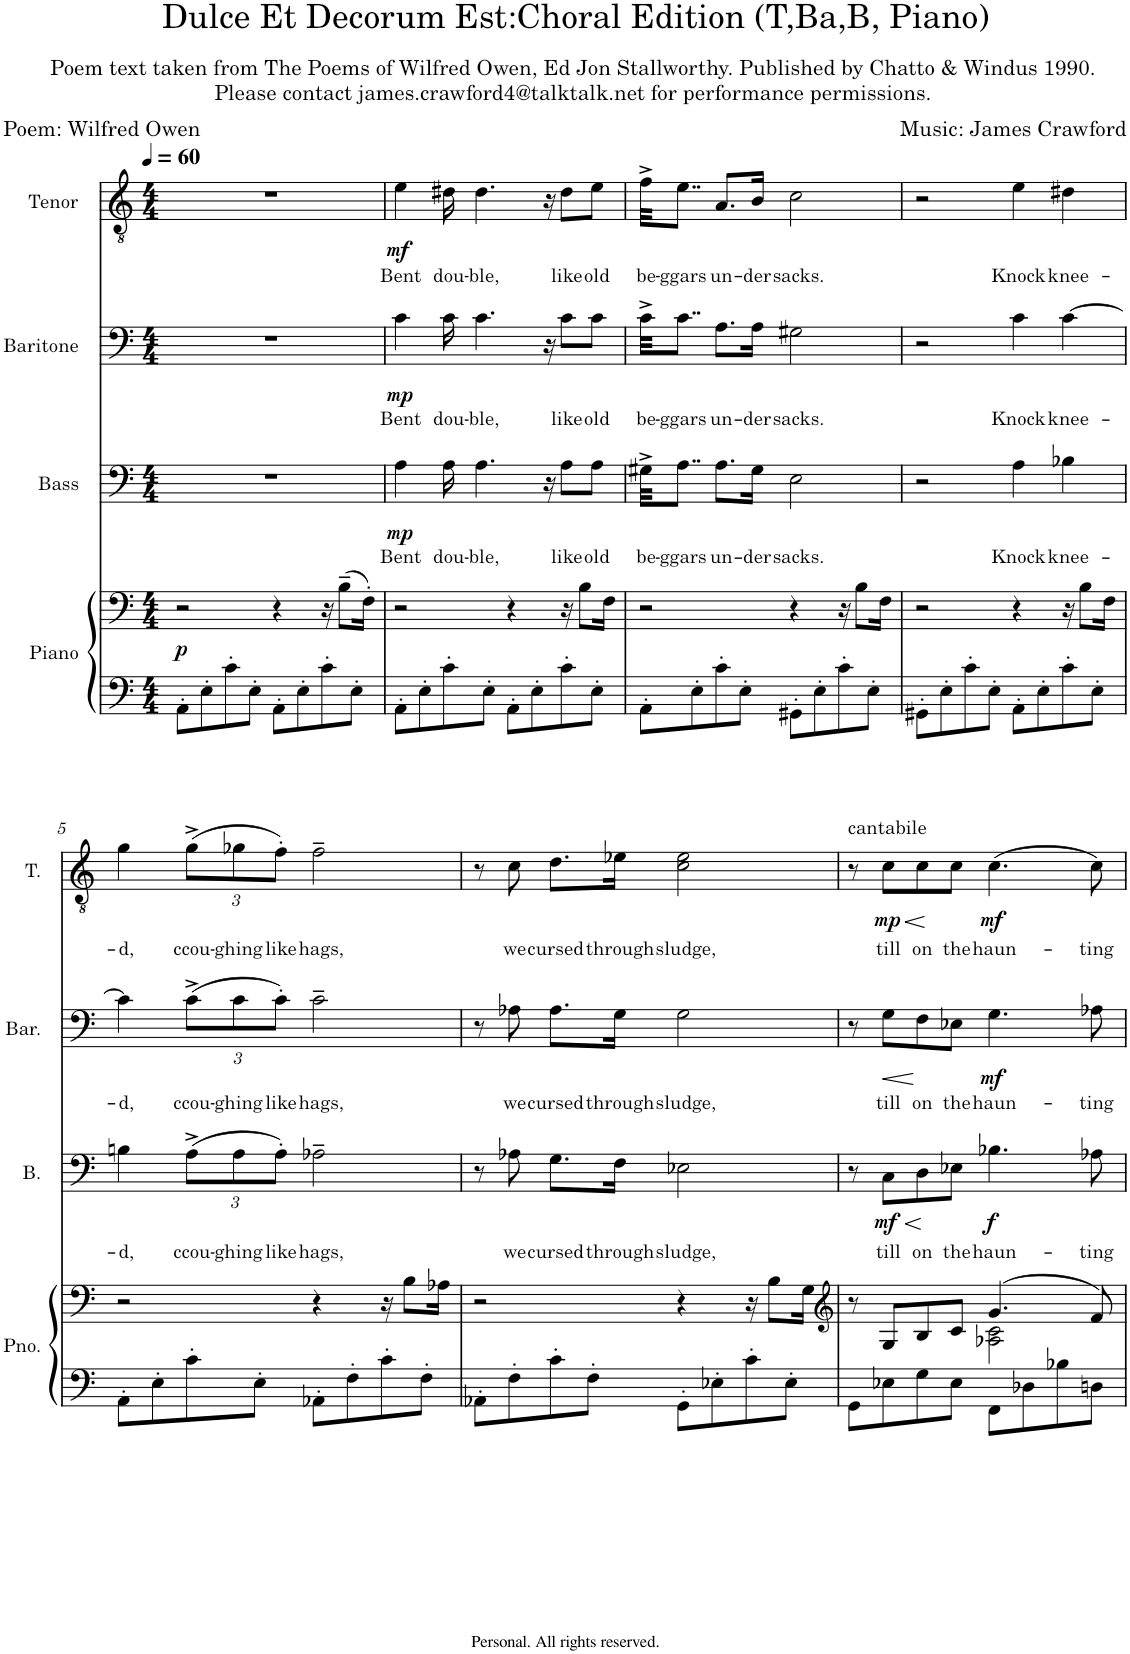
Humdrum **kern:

**kern	**kern	**dynam	**kern	**text	**dynam	**kern	**text	**dynam	**kern	**text	**dynam
*part4	*part4	*part4	*part3	*part3	*part3	*part2	*part2	*part2	*part1	*part1	*part1
*staff5	*staff4	*staff4/5	*staff3	*staff3	*staff3	*staff2	*staff2	*staff2	*staff1	*staff1	*staff1
*I"Piano	*	*	*I"Bass	*	*	*I"Baritone	*	*	*I"Tenor	*	*
*I'Pno.	*	*	*I'B.	*	*	*I'Bar.	*	*	*I'T.	*	*
*clefF4	*clefF4	*	*clefF4	*	*	*clefF4	*	*	*clefGv2	*	*
*k[]	*k[]	*	*k[]	*	*	*k[]	*	*	*k[]	*	*
*M4/4	*M4/4	*	*M4/4	*	*	*M4/4	*	*	*M4/4	*	*
*MM60	*MM60	*	*MM60	*	*	*MM60	*	*	*MM60	*	*
=1	=1	=1	=1	=1	=1	=1	=1	=1	=1	=1	=1
!	!	!LO:DY:b	!	!	!	!	!	!	!	!	!
8AA'\L	2r	p	1r	.	.	1r	.	.	1r	.	.
8E'\	.	.	.	.	.	.	.	.	.	.	.
8c'\	.	.	.	.	.	.	.	.	.	.	.
8E'\J	.	.	.	.	.	.	.	.	.	.	.
8AA'\L	4r	.	.	.	.	.	.	.	.	.	.
8E'\	.	.	.	.	.	.	.	.	.	.	.
8c'\	16r	.	.	.	.	.	.	.	.	.	.
.	(8B~\L	.	.	.	.	.	.	.	.	.	.
8E'\J	.	.	.	.	.	.	.	.	.	.	.
.	16F'\Jk)	.	.	.	.	.	.	.	.	.	.
=2	=2	=2	=2	=2	=2	=2	=2	=2	=2	=2	=2
!	!	!	!	!LO:LY:b	!LO:DY:b	!	!LO:LY:b	!LO:DY:b	!	!LO:LY:b	!LO:DY:b
8AA'\L	2r	.	4A\	Bent	mp	4c\	Bent	mp	4e\	Bent	mf
8E'\	.	.	.	.	.	.	.	.	.	.	.
!	!	!	!	!LO:LY:b	!	!	!LO:LY:b	!	!	!LO:LY:b	!
8c'\	.	.	16A\	dou-	.	16c\	dou-	.	16d#X\	dou-	.
!	!	!	!	!LO:LY:b	!	!	!LO:LY:b	!	!	!LO:LY:b	!
.	.	.	4.A\	-ble,	.	4.c\	-ble,	.	4.d#\	-ble,	.
8E'\J	.	.	.	.	.	.	.	.	.	.	.
8AA'\L	4r	.	.	.	.	.	.	.	.	.	.
8E'\	.	.	.	.	.	.	.	.	.	.	.
.	.	.	16r	.	.	16r	.	.	16r	.	.
!	!	!	!	!LO:LY:b	!	!	!LO:LY:b	!	!	!LO:LY:b	!
8c'\	16r	.	8A\L	like	.	8c\L	like	.	8d#\L	like	.
.	8B\L	.	.	.	.	.	.	.	.	.	.
!	!	!	!	!LO:LY:b	!	!	!LO:LY:b	!	!	!LO:LY:b	!
8E'\J	.	.	8A\J	old	.	8c\J	old	.	8e\J	old	.
.	16F\Jk	.	.	.	.	.	.	.	.	.	.
=3	=3	=3	=3	=3	=3	=3	=3	=3	=3	=3	=3
!	!	!	!	!LO:LY:b	!	!	!LO:LY:b	!	!	!LO:LY:b	!
8AA'\L	2r	.	32G#X^\KKL	be-	.	32c^\KKL	be-	.	32f^\KKL	be-	.
!	!	!	!	!LO:LY:b	!	!	!LO:LY:b	!	!	!LO:LY:b	!
.	.	.	8..A\J	-ggars	.	8..c\J	-ggars	.	8..e\J	-ggars	.
8E'\	.	.	.	.	.	.	.	.	.	.	.
!	!	!	!	!LO:LY:b	!	!	!LO:LY:b	!	!	!LO:LY:b	!
8c'\	.	.	8.A\L	un-	.	8.A\L	un-	.	8.A/L	un-	.
8E'\J	.	.	.	.	.	.	.	.	.	.	.
!	!	!	!	!LO:LY:b	!	!	!LO:LY:b	!	!	!LO:LY:b	!
.	.	.	16G#\Jk	-der	.	16A\Jk	-der	.	16B/Jk	-der	.
!	!	!	!	!LO:LY:b	!	!	!LO:LY:b	!	!	!LO:LY:b	!
8GG#X'\L	4r	.	2E\	sacks.	.	2G#X\	sacks.	.	2c\	sacks.	.
8E'\	.	.	.	.	.	.	.	.	.	.	.
8c'\	16r	.	.	.	.	.	.	.	.	.	.
.	8B\L	.	.	.	.	.	.	.	.	.	.
8E'\J	.	.	.	.	.	.	.	.	.	.	.
.	16F\Jk	.	.	.	.	.	.	.	.	.	.
=4	=4	=4	=4	=4	=4	=4	=4	=4	=4	=4	=4
8GG#X'\L	2r	.	2r	.	.	2r	.	.	2r	.	.
8E'\	.	.	.	.	.	.	.	.	.	.	.
8c'\	.	.	.	.	.	.	.	.	.	.	.
8E'\J	.	.	.	.	.	.	.	.	.	.	.
!	!	!	!	!LO:LY:b	!	!	!LO:LY:b	!	!	!LO:LY:b	!
8AA'\L	4r	.	4A\	Knock	.	4c\	Knock	.	4e\	Knock	.
8E'\	.	.	.	.	.	.	.	.	.	.	.
!	!	!	!	!LO:LY:b	!	!	!LO:LY:b	!	!	!LO:LY:b	!
8c'\	16r	.	4B-X\	knee-	.	[4c\	knee-	.	4d#X\	knee-	.
.	8B\L	.	.	.	.	.	.	.	.	.	.
8E'\J	.	.	.	.	.	.	.	.	.	.	.
.	16F\Jk	.	.	.	.	.	.	.	.	.	.
!!LO:LB:g=z
=5	=5	=5	=5	=5	=5	=5	=5	=5	=5	=5	=5
!	!	!	!	!LO:LY:b	!	!	!LO:LY:b	!	!	!LO:LY:b	!
8AA'\L	2r	.	4Bn\	-d,	.	4c\]	-d,	.	4g\	-d,	.
8E'\	.	.	.	.	.	.	.	.	.	.	.
*	*	*	*Xbrackettup	*	*	*	*	*	*	*	*
!	!	!	!	!LO:LY:b	!	!	!	!	!	!	!
*	*	*	*	*	*	*Xbrackettup	*	*	*	*	*
!	!	!	!	!	!	!	!LO:LY:b	!	!	!	!
*	*	*	*	*	*	*	*	*	*Xbrackettup	*	*
!	!	!	!	!	!	!	!	!	!	!LO:LY:b	!
8c'\	.	.	(12A^\L	ccou-	.	(12c^\L	ccou-	.	(12g^\L	ccou-	.
!	!	!	!	!LO:LY:b	!	!	!LO:LY:b	!	!	!LO:LY:b	!
.	.	.	12A\	-ghing	.	12c\	-ghing	.	12g-X\	-ghing	.
8E'\J	.	.	.	.	.	.	.	.	.	.	.
!	!	!	!	!LO:LY:b	!	!	!LO:LY:b	!	!	!LO:LY:b	!
.	.	.	12A'\J)	like	.	12c'\J)	like	.	12f'\J)	like	.
!	!	!	!	!LO:LY:b	!	!	!LO:LY:b	!	!	!LO:LY:b	!
8AA-X'\L	4r	.	2A-X~\	hags,	.	2c~\	hags,	.	2f~\	hags,	.
8F'\	.	.	.	.	.	.	.	.	.	.	.
8c'\	16r	.	.	.	.	.	.	.	.	.	.
.	8B\L	.	.	.	.	.	.	.	.	.	.
8F'\J	.	.	.	.	.	.	.	.	.	.	.
.	16A-X\Jk	.	.	.	.	.	.	.	.	.	.
=6	=6	=6	=6	=6	=6	=6	=6	=6	=6	=6	=6
8AA-X'\L	2r	.	8r	.	.	8r	.	.	8r	.	.
!	!	!	!	!LO:LY:b	!	!	!LO:LY:b	!	!	!LO:LY:b	!
8F'\	.	.	8A-X\	we	.	8A-X\	we	.	8c\	we	.
!	!	!	!	!LO:LY:b	!	!	!LO:LY:b	!	!	!LO:LY:b	!
8c'\	.	.	8.G\L	cursed	.	8.A-\L	cursed	.	8.d\L	cursed	.
8F'\J	.	.	.	.	.	.	.	.	.	.	.
!	!	!	!	!LO:LY:b	!	!	!LO:LY:b	!	!	!LO:LY:b	!
.	.	.	16F\Jk	through	.	16G\Jk	through	.	16e-X\Jk	through	.
!	!	!	!	!LO:LY:b	!	!	!LO:LY:b	!	!	!LO:LY:b	!
8GG'\L	4r	.	2E-X\	sludge,	.	2G\	sludge,	.	2c\ 2e-\	sludge,	.
8E-X'\	.	.	.	.	.	.	.	.	.	.	.
8c'\	16r	.	.	.	.	.	.	.	.	.	.
.	8B\L	.	.	.	.	.	.	.	.	.	.
8E-'\J	.	.	.	.	.	.	.	.	.	.	.
.	16G\Jk	.	.	.	.	.	.	.	.	.	.
=7	=7	=7	=7	=7	=7	=7	=7	=7	=7	=7	=7
*	*clefG2	*	*	*	*	*	*	*	*	*	*
*	*^	*	*	*	*	*	*	*	*	*	*
!	!	!	!	!	!	!	!	!	!	!LO:TX:a:t=cantabile	!	!
8GG\L	8r	2ryy	.	8r	.	.	8r	.	.	8r	.	.
!	!	!	!	!	!LO:LY:b	!LO:HP:b	!	!LO:LY:b	!LO:HP:b	!	!LO:LY:b	!LO:HP:b
!	!	!	!	!	!	!LO:DY:n=1:b	!	!	!	!	!	!LO:DY:n=1:b
8E-X\	8G/L	.	.	8C\L	till	< mf	8G\L	till	<	8c\L	till	< mp
!	!	!	!	!	!LO:LY:b	!	!	!LO:LY:b	!	!	!LO:LY:b	!
8G\	8B/	.	.	8D\	on	.	8F\	on	.	8c\	on	.
!	!	!	!	!	!LO:LY:b	!	!	!LO:LY:b	!	!	!LO:LY:b	!
8E-\J	8c/J	.	.	8E-X\J	the	.	8E-X\J	the	.	8c\J	the	.
!	!	!	!	!	!LO:LY:b	!LO:DY:n=2:b	!	!LO:LY:b	!LO:DY:b	!	!LO:LY:b	!LO:DY:n=2:b
8FF\L	(4.g/	2A-X\ 2c\	.	4.B-X\	haun-	f	4.G\	haun-	mf	(4.c\	haun-	mf
8D-X\	.	.	.	.	.	.	.	.	.	.	.	.
8B-X\	.	.	.	.	.	.	.	.	.	.	.	.
!	!	!	!	!	!LO:LY:b	!	!	!LO:LY:b	!	!	!LO:LY:b	!
8Dn\J	8f/)	.	.	8A-X\	-ting	.	8A-X\	-ting	.	8c\)	-ting	.
*	*v	*v	*	*	*	*	*	*	*	*	*	*
.	.	.	.	.	[	.	.	[	.	.	[
=	=	=	=	=	=	=	=	=	=	=	=
*-	*-	*-	*-	*-	*-	*-	*-	*-	*-	*-	*-
